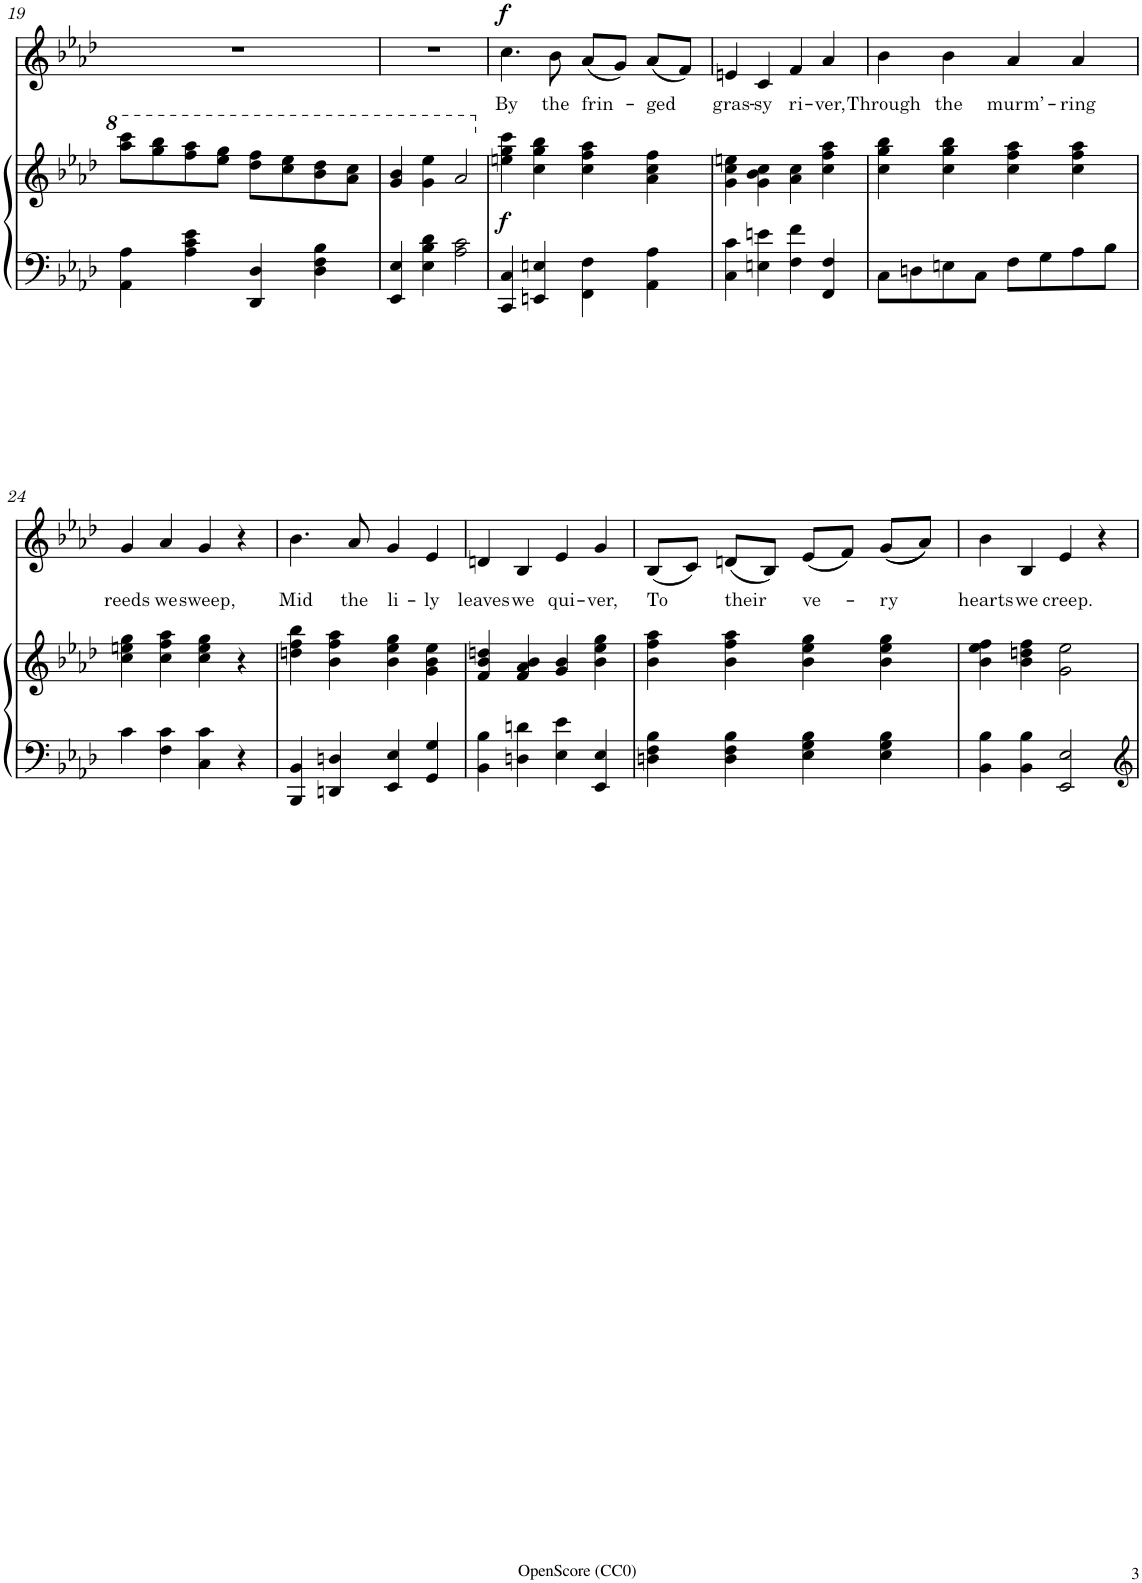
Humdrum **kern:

**kern	**kern	**dynam	**kern	**text	**dynam
*part2	*part2	*part2	*part1	*part1	*part1
*staff3	*staff2	*staff2/3	*staff1	*staff1	*staff1
*I"Piano	*	*	*I"Voice	*	*
*I'Pno	*	*	*	*	*
!!LO:PB:g=z
*clefF4	*clefG2	*	*clefG2	*	*
*k[b-e-a-d-]	*k[b-e-a-d-]	*	*k[b-e-a-d-]	*	*
*M2/2	*M2/2	*	*M2/2	*	*
*met(c|)	*met(c|)	*	*met(c|)	*	*
=19	=19	=19	=19	=19	=19
4AA-\ 4A-\	8aaa-\ 8cccc\L	.	1r	.	.
.	8ggg\ 8bbb-\	.	.	.	.
4A-\ 4c\ 4e-\	8fff\ 8aaa-\	.	.	.	.
.	8eee-\ 8ggg\J	.	.	.	.
4DD-/ 4D-/	8ddd-\ 8fff\L	.	.	.	.
.	8ccc\ 8eee-\	.	.	.	.
4D-\ 4F\ 4B-\	8bb-\ 8ddd-\	.	.	.	.
.	8aa-\ 8ccc\J	.	.	.	.
=20	=20	=20	=20	=20	=20
4EE-/ 4E-/	4gg/ 4bb-/	.	1r	.	.
4E-\ 4B-\ 4d-\	4gg\ 4eee-\	.	.	.	.
2A-\ 2c\	2aa-/	.	.	.	.
=21	=21	=21	=21	=21	=21
!	!	!LO:DY:b	!	!LO:LY:b	!LO:DY:a
4CC/ 4C/	4een\ 4gg\ 4ccc\	f	4.cc\	By	f
4EEn/ 4En/	4cc\ 4gg\ 4bb-\	.	.	.	.
!	!	!	!	!LO:LY:b	!
.	.	.	8b-\	the	.
!	!	!	!	!LO:LY:b	!
4FF\ 4F\	4cc\ 4ff\ 4aa-\	.	(8a-/L	frin-	.
.	.	.	8g/J)	.	.
!	!	!	!	!LO:LY:b	!
4AA-\ 4A-\	4a-\ 4cc\ 4ff\	.	(8a-/L	-ged	.
.	.	.	8f/J)	.	.
=22	=22	=22	=22	=22	=22
!	!	!	!	!LO:LY:b	!
4C\ 4c\	4g\ 4cc\ 4een\	.	4en/	gras-	.
!	!	!	!	!LO:LY:b	!
4En\ 4en\	4g\ 4b-\ 4cc\	.	4c/	-sy	.
!	!	!	!	!LO:LY:b	!
4F\ 4f\	4a-\ 4cc\	.	4f/	ri-	.
!	!	!	!	!LO:LY:b	!
4FF/ 4F/	4cc\ 4ff\ 4aa-\	.	4a-/	-ver,	.
=23	=23	=23	=23	=23	=23
!	!	!	!	!LO:LY:b	!
8C\L	4cc\ 4gg\ 4bb-\	.	4b-\	Through	.
8Dn\	.	.	.	.	.
!	!	!	!	!LO:LY:b	!
8En\	4cc\ 4gg\ 4bb-\	.	4b-\	the	.
8C\J	.	.	.	.	.
!	!	!	!	!LO:LY:b	!
8F\L	4cc\ 4ff\ 4aa-\	.	4a-/	murm’-	.
8G\	.	.	.	.	.
!	!	!	!	!LO:LY:b	!
8A-\	4cc\ 4ff\ 4aa-\	.	4a-/	-ring	.
8B-\J	.	.	.	.	.
!!LO:LB:g=z
=24	=24	=24	=24	=24	=24
!	!	!	!	!LO:LY:b	!
4c\	4cc\ 4een\ 4gg\	.	4g/	reeds	.
!	!	!	!	!LO:LY:b	!
4F\ 4c\	4cc\ 4ff\ 4aa-\	.	4a-/	we	.
!	!	!	!	!LO:LY:b	!
4C\ 4c\	4cc\ 4ee\ 4gg\	.	4g/	sweep,	.
4r	4r	.	4r	.	.
=25	=25	=25	=25	=25	=25
!	!	!	!	!LO:LY:b	!
4BBB-/ 4BB-/	4ddn\ 4ff\ 4bb-\	.	4.b-\	Mid	.
4DDn/ 4Dn/	4b-\ 4ff\ 4aa-\	.	.	.	.
!	!	!	!	!LO:LY:b	!
.	.	.	8a-/	the	.
!	!	!	!	!LO:LY:b	!
4EE-/ 4E-/	4b-\ 4ee-\ 4gg\	.	4g/	li-	.
!	!	!	!	!LO:LY:b	!
4GG/ 4G/	4g\ 4b-\ 4ee-\	.	4e-/	-ly	.
=26	=26	=26	=26	=26	=26
!	!	!	!	!LO:LY:b	!
4BB-\ 4B-\	4f/ 4b-/ 4ddn/	.	4dn/	leaves	.
!	!	!	!	!LO:LY:b	!
4Dn\ 4dn\	4f/ 4a-/ 4b-/	.	4B-/	we	.
!	!	!	!	!LO:LY:b	!
4E-\ 4e-\	4g/ 4b-/	.	4e-/	qui-	.
!	!	!	!	!LO:LY:b	!
4EE-/ 4E-/	4b-\ 4ee-\ 4gg\	.	4g/	-ver,	.
=27	=27	=27	=27	=27	=27
!	!	!	!	!LO:LY:b	!
4Dn\ 4F\ 4B-\	4b-\ 4ff\ 4aa-\	.	(8B-/L	To	.
.	.	.	8c/J)	.	.
!	!	!	!	!LO:LY:b	!
4D\ 4F\ 4B-\	4b-\ 4ff\ 4aa-\	.	(8dn/L	their	.
.	.	.	8B-/J)	.	.
!	!	!	!	!LO:LY:b	!
4E-\ 4G\ 4B-\	4b-\ 4ee-\ 4gg\	.	(8e-/L	ve-	.
.	.	.	8f/J)	.	.
!	!	!	!	!LO:LY:b	!
4E-\ 4G\ 4B-\	4b-\ 4ee-\ 4gg\	.	((8g/L	-ry	.
.	.	.	8a-/J))	.	.
=28	=28	=28	=28	=28	=28
!	!	!	!	!LO:LY:b	!
4BB-\ 4B-\	4b-\ 4ee-\ 4ff\	.	4b-\	hearts	.
!	!	!	!	!LO:LY:b	!
4BB-\ 4B-\	4b-\ 4ddn\ 4ff\	.	4B-/	we	.
!	!	!	!	!LO:LY:b	!
2EE-/ 2E-/	2g\ 2ee-\	.	4e-/	creep.	.
.	.	.	4r	.	.
=	=	=	=	=	=
*-	*-	*-	*-	*-	*-
